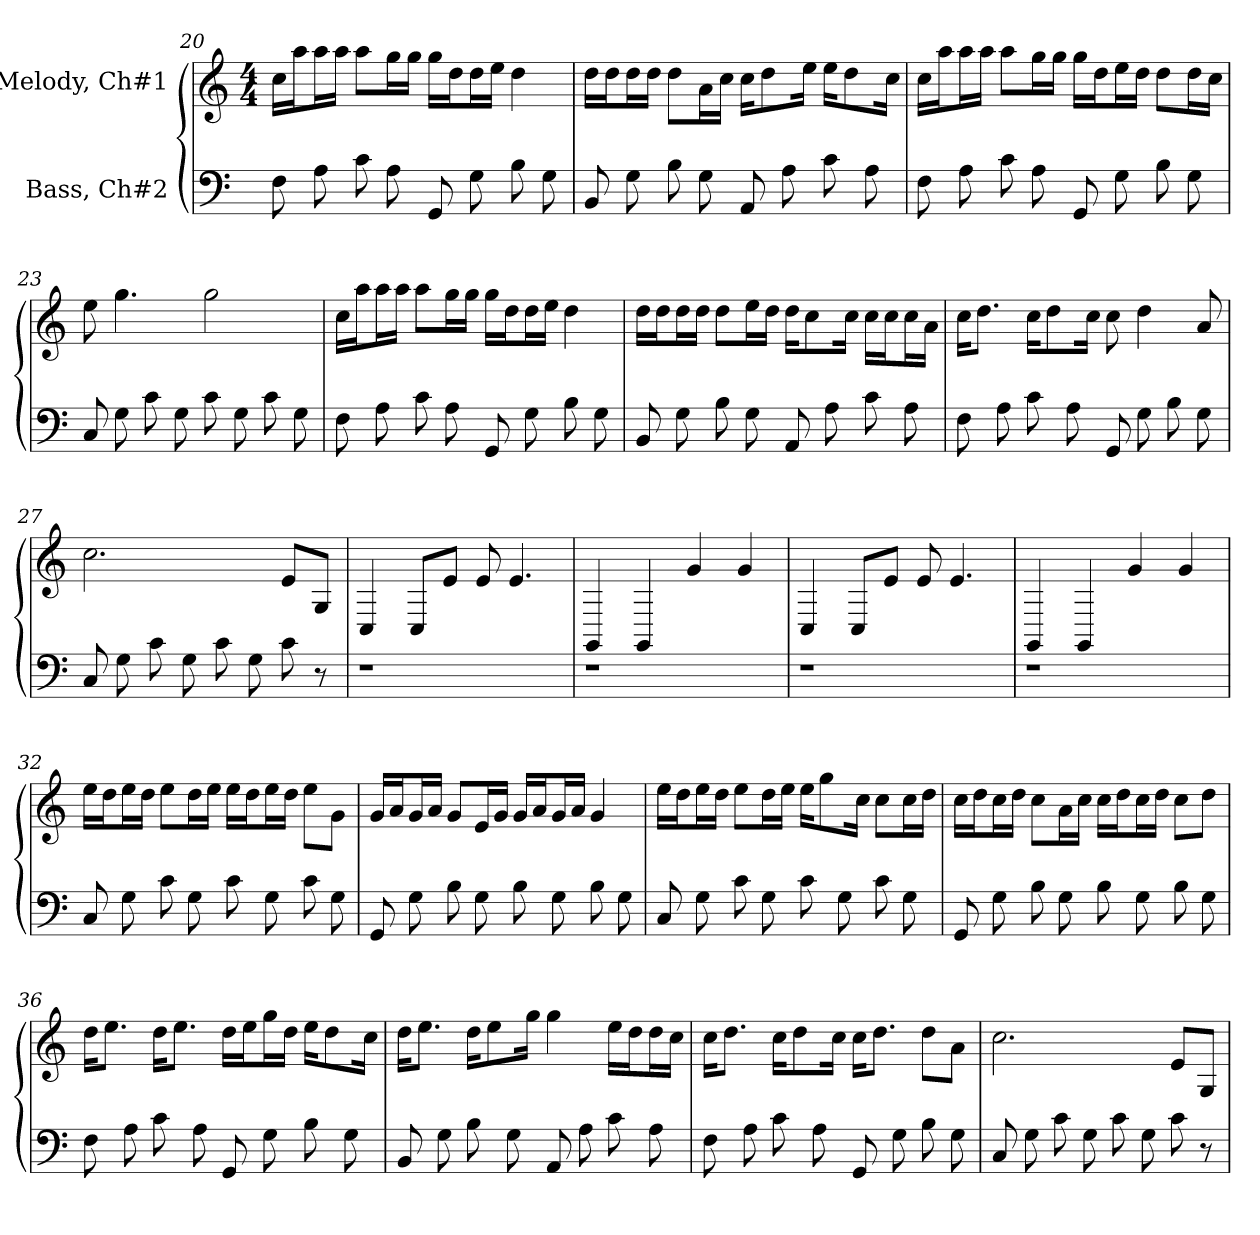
**kern	**kern
*part2	*part1
*staff2	*staff1
*I"Bass, Ch#2	*I"Melody, Ch#1
*clefF4	*
*	*M4/4
=20	=20
8F	16ccLL
.	16aaJ
8A	16aaL
.	16aaJJ
8c	8aaL
8A	16ggL
.	16ggJJ
8GG	16ggLL
.	16ddJ
8G	16ddL
.	16eeJJ
8B	4dd
8G	.
=21	=21
8BB	16ddLL
.	16ddJ
8G	16ddL
.	16ddJJ
8B	8ddL
8G	16aL
.	16ccJJ
8AA	16ccKL
.	8dd
8A	.
.	16eeJk
8c	16eeKL
.	8dd
8A	.
.	16ccJk
=22	=22
8F	16ccLL
.	16aaJ
8A	16aaL
.	16aaJJ
8c	8aaL
8A	16ggL
.	16ggJJ
8GG	16ggLL
.	16ddJ
8G	16eeL
.	16ddJJ
8B	8ddL
8G	16ddL
.	16ccJJ
=23	=23
8C	8ee
8G	4.gg
8c	.
8G	.
8c	2gg
8G	.
8c	.
8G	.
=24	=24
8F	16ccLL
.	16aaJ
8A	16aaL
.	16aaJJ
8c	8aaL
8A	16ggL
.	16ggJJ
8GG	16ggLL
.	16ddJ
8G	16ddL
.	16eeJJ
8B	4dd
8G	.
=25	=25
8BB	16ddLL
.	16ddJ
8G	16ddL
.	16ddJJ
8B	8ddL
8G	16eeL
.	16ddJJ
8AA	16ddKL
.	8cc
8A	.
.	16ccJk
8c	16ccLL
.	16ccJ
8A	16ccL
.	16aJJ
=26	=26
8F	16ccKL
.	8.ddJ
8A	.
8c	16ccKL
.	8dd
8A	.
.	16ccJk
8GG	8cc
8G	4dd
8B	.
8G	8a
=27	=27
8C	2.cc
8G	.
8c	.
8G	.
8c	.
8G	.
8c	8eL
8r	8GJ
=28	=28
1r	4C
.	8CL
.	8eJ
.	8e
.	4.e
=29	=29
1r	4GG
.	4GG
.	4g
.	4g
=30	=30
1r	4C
.	8CL
.	8eJ
.	8e
.	4.e
=31	=31
1r	4GG
.	4GG
.	4g
.	4g
=32	=32
8C	16eeLL
.	16ddJ
8G	16eeL
.	16ddJJ
8c	8eeL
8G	16ddL
.	16eeJJ
8c	16eeLL
.	16ddJ
8G	16eeL
.	16ddJJ
8c	8eeL
8G	8gJ
=33	=33
8GG	16gLL
.	16aJ
8G	16gL
.	16aJJ
8B	8gL
8G	16eL
.	16gJJ
8B	16gLL
.	16aJ
8G	16gL
.	16aJJ
8B	4g
8G	.
=34	=34
8C	16eeLL
.	16ddJ
8G	16eeL
.	16ddJJ
8c	8eeL
8G	16ddL
.	16eeJJ
8c	16eeKL
.	8gg
8G	.
.	16ccJk
8c	8ccL
8G	16ccL
.	16ddJJ
=35	=35
8GG	16ccLL
.	16ddJ
8G	16ccL
.	16ddJJ
8B	8ccL
8G	16aL
.	16ccJJ
8B	16ccLL
.	16ddJ
8G	16ccL
.	16ddJJ
8B	8ccL
8G	8ddJ
=36	=36
8F	16ddKL
.	8.eeJ
8A	.
8c	16ddKL
.	8.eeJ
8A	.
8GG	16ddLL
.	16eeJ
8G	16ggL
.	16ddJJ
8B	16eeKL
.	8dd
8G	.
.	16ccJk
=37	=37
8BB	16ddKL
.	8.eeJ
8G	.
8B	16ddKL
.	8ee
8G	.
.	16ggJk
8AA	4gg
8A	.
8c	16eeLL
.	16ddJ
8A	16ddL
.	16ccJJ
=38	=38
8F	16ccKL
.	8.ddJ
8A	.
8c	16ccKL
.	8dd
8A	.
.	16ccJk
8GG	16ccKL
.	8.ddJ
8G	.
8B	8ddL
8G	8aJ
=39	=39
8C	2.cc
8G	.
8c	.
8G	.
8c	.
8G	.
8c	8eL
8r	8GJ
=	=
*-	*-
